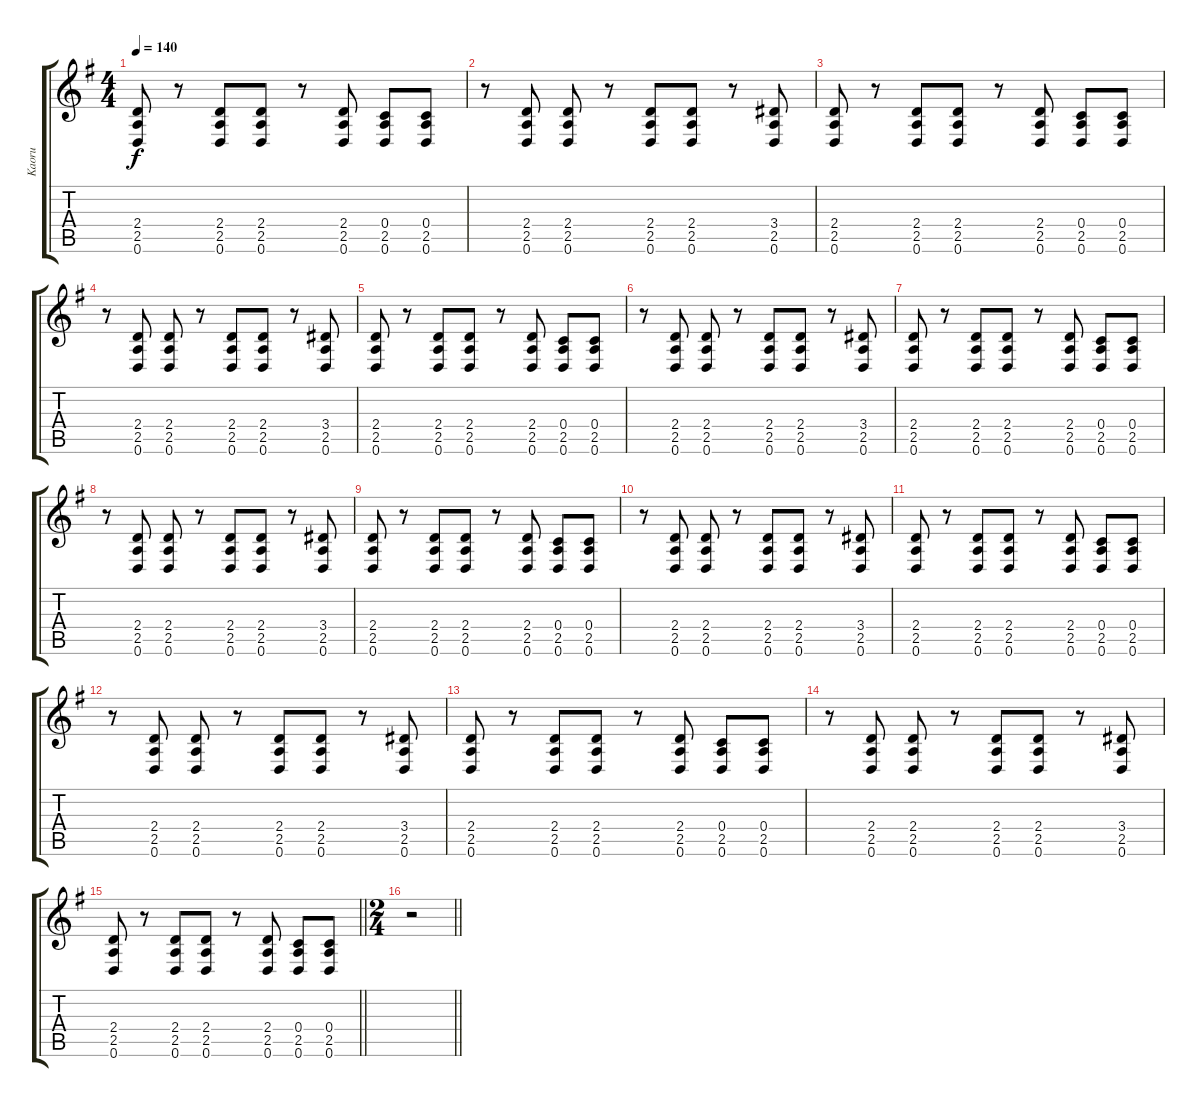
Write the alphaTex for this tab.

\track ("Kaoru" "Kaoru") {instrument overdrivenguitar}
\staff {score tabs}
\tuning (D4 A3 F3 C3 G2 D2) {hide}
\ts (4 4)
\tempo 140
\clef g2
\ks g
(2.4 2.5 0.6).8{dy f} r.8 (2.4 2.5 0.6).8 (2.4 2.5 0.6).8 r.8 (2.4 2.5 0.6).8 (0.4 2.5 0.6).8 (0.4 2.5 0.6).8 |
r.8 (2.4 2.5 0.6).8 (2.4 2.5 0.6).8 r.8 (2.4 2.5 0.6).8 (2.4 2.5 0.6).8 r.8 (3.4 2.5 0.6).8 |
(2.4 2.5 0.6).8 r.8 (2.4 2.5 0.6).8 (2.4 2.5 0.6).8 r.8 (2.4 2.5 0.6).8 (0.4 2.5 0.6).8 (0.4 2.5 0.6).8 |
r.8 (2.4 2.5 0.6).8 (2.4 2.5 0.6).8 r.8 (2.4 2.5 0.6).8 (2.4 2.5 0.6).8 r.8 (3.4 2.5 0.6).8 |
(2.4 2.5 0.6).8 r.8 (2.4 2.5 0.6).8 (2.4 2.5 0.6).8 r.8 (2.4 2.5 0.6).8 (0.4 2.5 0.6).8 (0.4 2.5 0.6).8 |
r.8 (2.4 2.5 0.6).8 (2.4 2.5 0.6).8 r.8 (2.4 2.5 0.6).8 (2.4 2.5 0.6).8 r.8 (3.4 2.5 0.6).8 |
(2.4 2.5 0.6).8 r.8 (2.4 2.5 0.6).8 (2.4 2.5 0.6).8 r.8 (2.4 2.5 0.6).8 (0.4 2.5 0.6).8 (0.4 2.5 0.6).8 |
r.8 (2.4 2.5 0.6).8{volume 13} (2.4 2.5 0.6).8 r.8 (2.4 2.5 0.6).8 (2.4 2.5 0.6).8 r.8 (3.4 2.5 0.6).8 |
(2.4 2.5 0.6).8 r.8 (2.4 2.5 0.6).8 (2.4 2.5 0.6).8 r.8 (2.4 2.5 0.6).8 (0.4 2.5 0.6).8 (0.4 2.5 0.6).8 |
r.8 (2.4 2.5 0.6).8 (2.4 2.5 0.6).8 r.8 (2.4 2.5 0.6).8 (2.4 2.5 0.6).8 r.8 (3.4 2.5 0.6).8 |
(2.4 2.5 0.6).8 r.8 (2.4 2.5 0.6).8 (2.4 2.5 0.6).8 r.8 (2.4 2.5 0.6).8 (0.4 2.5 0.6).8 (0.4 2.5 0.6).8 |
r.8 (2.4 2.5 0.6).8 (2.4 2.5 0.6).8 r.8 (2.4 2.5 0.6).8 (2.4 2.5 0.6).8 r.8 (3.4 2.5 0.6).8 |
(2.4 2.5 0.6).8 r.8 (2.4 2.5 0.6).8 (2.4 2.5 0.6).8 r.8 (2.4 2.5 0.6).8 (0.4 2.5 0.6).8 (0.4 2.5 0.6).8 |
r.8 (2.4 2.5 0.6).8 (2.4 2.5 0.6).8 r.8 (2.4 2.5 0.6).8 (2.4 2.5 0.6).8 r.8 (3.4 2.5 0.6).8 |
\barLineRight lightlight
(2.4 2.5 0.6).8 r.8 (2.4 2.5 0.6).8 (2.4 2.5 0.6).8 r.8 (2.4 2.5 0.6).8 (0.4 2.5 0.6).8 (0.4 2.5 0.6).8 |
\ts (2 4)
\barLineRight lightlight
r.2
